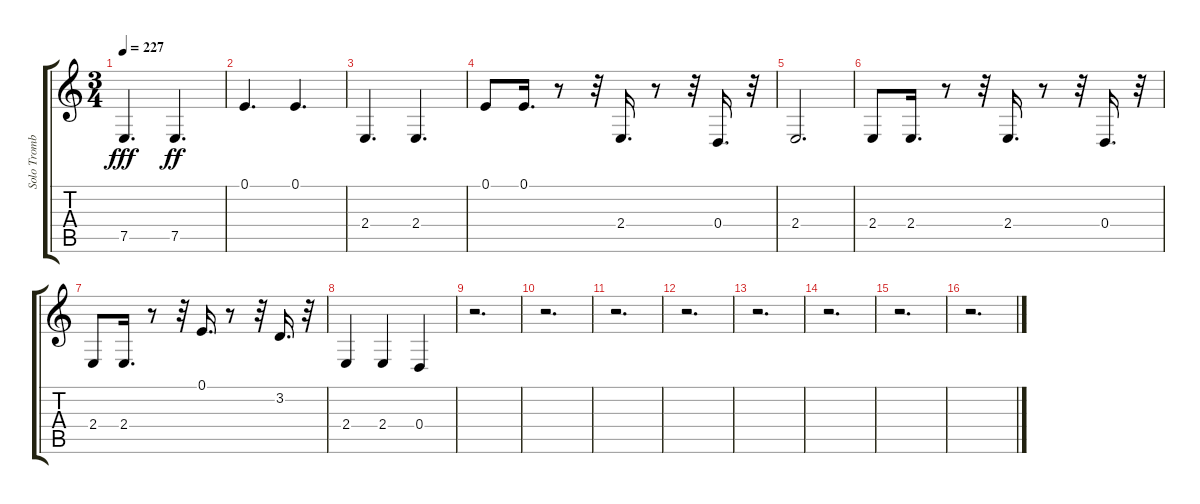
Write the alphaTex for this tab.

\track ("Solo Trombone" "Solo Tromb") {instrument trombone}
\staff {score tabs}
\tuning (E4 B3 G3 D3 A2 E2) {hide}
\ts (3 4)
\tempo 227
\clef g2
\ks c
7.5.4{d dy fff} 7.5.4{d dy ff} |
0.1.4{d} 0.1.4{d} |
2.4.4{d} 2.4.4{d} |
0.1.8 0.1.16{d} r.8 r.32 2.4.16{d} r.8 r.32 0.4.16{d} r.32 |
2.4.2{d} |
2.4.8 2.4.16{d} r.8 r.32 2.4.16{d} r.8 r.32 0.4.16{d} r.32 |
2.4.8 2.4.16{d} r.8 r.32 0.1.16{d} r.8 r.32 3.2.16{d} r.32 |
2.4.4 2.4.4 0.4.4 |
r.2{d} |
r.2{d} |
r.2{d} |
r.2{d} |
r.2{d} |
r.2{d} |
r.2{d} |
r.2{d}
